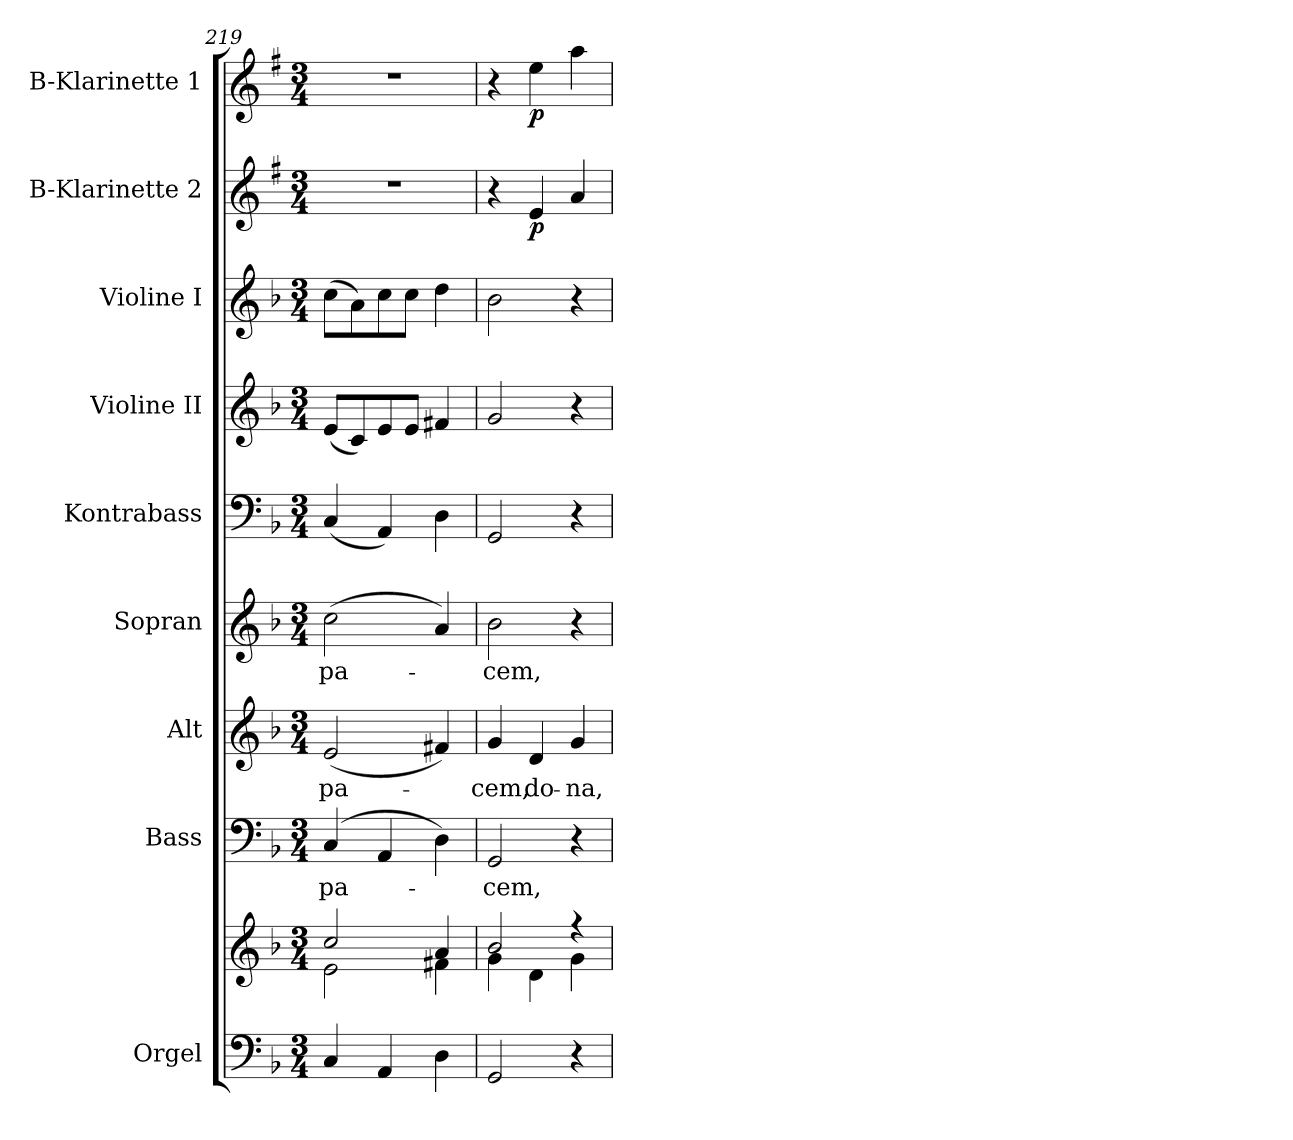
**kern	**kern	**kern	**text	**kern	**text	**kern	**text	**kern	**kern	**kern	**kern	**dynam	**kern	**dynam
*part9	*part9	*part8	*part8	*part7	*part7	*part6	*part6	*part5	*part4	*part3	*part2	*part2	*part1	*part1
*staff10	*staff9	*staff8	*staff8	*staff7	*staff7	*staff6	*staff6	*staff5	*staff4	*staff3	*staff2	*staff2	*staff1	*staff1
*I"Orgel	*	*I"Bass	*	*I"Alt	*	*I"Sopran	*	*I"Kontrabass	*I"Violine II	*I"Violine I	*I"B-Klarinette 2	*	*I"B-Klarinette 1	*
*I'Org.	*	*I'B.	*	*I'A.	*	*I'S.	*	*I'Kb.	*I'Vl. II	*I'Vl. I	*I'B Kl. 2	*	*I'B Kl. 1	*
!!LO:PB:g=z
*clefF4	*clefG2	*clefF4	*	*clefG2	*	*clefG2	*	*clefF4	*clefG2	*clefG2	*clefG2	*	*clefG2	*
*	*	*	*	*	*	*	*	*ITrd7c12	*	*	*ITrd1c2	*	*ITrd1c2	*
*k[b-]	*k[b-]	*k[b-]	*	*k[b-]	*	*k[b-]	*	*k[b-]	*k[b-]	*k[b-]	*k[b-]	*	*k[b-]	*
*F:	*F:	*F:	*	*F:	*	*F:	*	*F:	*F:	*F:	*F:	*	*F:	*
*M3/4	*M3/4	*M3/4	*	*M3/4	*	*M3/4	*	*M3/4	*M3/4	*M3/4	*M3/4	*	*M3/4	*
=219	=219	=219	=219	=219	=219	=219	=219	=219	=219	=219	=219	=219	=219	=219
*	*^	*	*	*	*	*	*	*	*	*	*	*	*	*
!	!	!	!	!LO:LY:b	!	!LO:LY:b	!	!LO:LY:b	!	!	!	!	!	!	!
4C/	2cc/	2e\	(4C/	pa-	(<2e/	pa-	(>2cc\	pa-	(<4CC/	(<8e/L	(>8cc\L	2.r	.	2.r	.
.	.	.	.	.	.	.	.	.	.	8c/)	8a\)	.	.	.	.
4AA/	.	.	4AA/	.	.	.	.	.	4AAA/)	8e/	8cc\	.	.	.	.
.	.	.	.	.	.	.	.	.	.	8e/J	8cc\J	.	.	.	.
4D\	4a/	4f#X\	4D\)	.	4f#X/)	.	4a/)	.	4DD\	4f#X/	4dd\	.	.	.	.
=220	=220	=220	=220	=220	=220	=220	=220	=220	=220	=220	=220	=220	=220	=220	=220
!	!	!	!	!LO:LY:b	!	!LO:LY:b	!	!LO:LY:b	!	!	!	!	!	!	!
2GG/	2b-/	4g\	2GG/	-cem,	4g/	-cem,	2b-\	-cem,	2GGG/	2g/	2b-\	4r	.	4r	.
!	!	!	!	!	!	!LO:LY:b	!	!	!	!	!	!	!LO:DY:b	!	!LO:DY:b
.	.	4d\	.	.	4d/	do-	.	.	.	.	.	4d/	p	4dd\	p
!	!	!	!	!	!	!LO:LY:b	!	!	!	!	!	!	!	!	!
4r	4ree	4g\	4r	.	4g/	-na,	4r	.	4r	4r	4r	4g/	.	4gg\	.
*	*v	*v	*	*	*	*	*	*	*	*	*	*	*	*	*
=	=	=	=	=	=	=	=	=	=	=	=	=	=	=
*-	*-	*-	*-	*-	*-	*-	*-	*-	*-	*-	*-	*-	*-	*-
